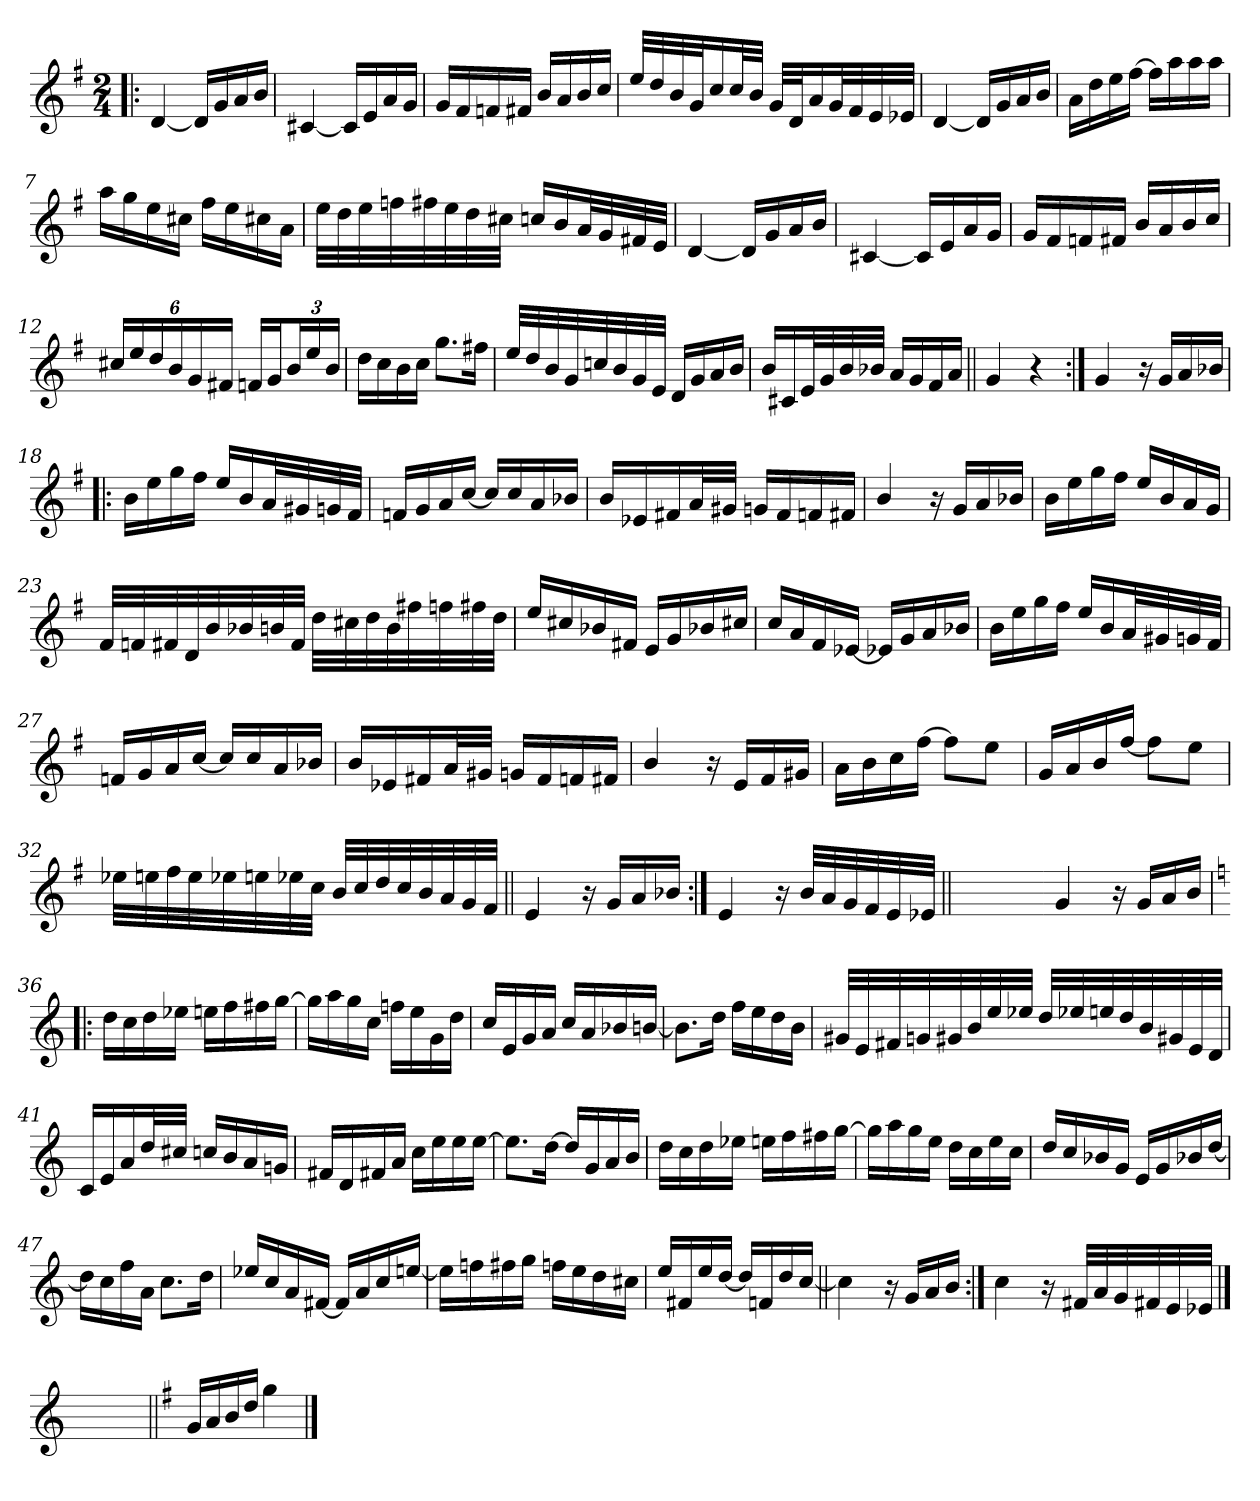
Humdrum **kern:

**kern
*part1
*staff1
*clefG2
*k[f#]
*G:
*M2/4
=1!|:
[4d/
16d/LL]
16g/
16a/
16b/JJ
=2
[4c#X/
16c#/LL]
16e/
16a/
16g/JJ
=3
16g/LL
16f#/
16fn/
16f#X/JJ
16b/LL
16a/
16b/
16cc/JJ
=4
32ee/LLL
32dd/
32b/
32g/J
16cc/
32cc/L
32b/JJJ
32g/LLL
32d/J
16a/
32g/L
32f#/
32e/
32e-X/JJJ
!!LO:LB:g=z
=5
[4d/
16d/LL]
16g/
16a/
16b/JJ
=6
16a\LL
16dd\
16ee\
[16ff#\JJ
16ff#\LL]
16aa\
16aa\
16aa\JJ
=7
16aa\LL
16gg\
16ee\
16cc#X\JJ
16ff#\LL
16ee\
16cc#X\
16a\JJ
=8
32ee\LLL
32dd\
32ee\
32ffn\
32ff#X\
32ee\
32dd\
32cc#X\JJJ
16ccn/LL
16b/
32a/L
32g/
32f#X/
32e/JJJ
!!LO:LB:g=z
=9
[4d/
16d/LL]
16g/
16a/
16b/JJ
=10
[4c#X/
16c#/LL]
16e/
16a/
16g/JJ
=11
16g/LL
16f#/
16fn/
16f#X/JJ
16b/LL
16a/
16b/
16cc/JJ
=12
24cc#X/LL
24ee/
24dd/
24b/
24g/
24f#X/JJ
16fn/LL
16g/J
24b/L
24ee/
24b/JJ
=13
16dd\LL
16cc\
16b\
16cc\JJ
8.gg\L
16ff#X\Jk
!!LO:LB:g=z
=14
32ee/LLL
32dd/
32b/
32g/
32ccn/
32b/
32g/
32e/JJJ
16d/LL
16g/
16a/
16b/JJ
=15
16b/LL
16c#X/
32e/L
32g/
32b/
32b-X/JJJ
16a/LL
16g/
16f#/
16a/JJ
=16||
4g/
4r
=17:|!
4g/
16r
16g/LL
16a/
16b-X/JJ
!!LO:LB:g=z
=18!|:
16b\LL
16ee\
16gg\
16ff#\JJ
16ee/LL
16b/
32a/L
32g#X/
32gn/
32f#/JJJ
=19
16fn/LL
16g/
16a/
[16cc/JJ
16cc/LL]
16cc/
16a/
16b-X/JJ
=20
16b/LL
16e-X/
16f#X/
32a/L
32g#X/JJJ
16gn/LL
16f#/
16fn/
16f#X/JJ
=21
4b/
16r
16g/LL
16a/
16b-X/JJ
!!LO:LB:g=z
=22
16b\LL
16ee\
16gg\
16ff#\JJ
16ee/LL
16b/
16a/
16g/JJ
=23
32f#/LLL
32fn/
32f#X/
32d/
32b/
32b-X/
32bn/
32f#/JJJ
32dd\LLL
32cc#X\
32dd\
32b\
32ff#X\
32ffn\
32ff#X\
32dd\JJJ
=24
16ee/LL
16cc#X/
16b-X/
16f#X/JJ
16e/LL
16g/
16b-X/
16cc#X/JJ
!!LO:LB:g=z
=25
16cc/LL
16a/
16f#/
[16e-X/JJ
16e-X/LL]
16g/
16a/
16b-X/JJ
=26
16b\LL
16ee\
16gg\
16ff#\JJ
16ee/LL
16b/
32a/L
32g#X/
32gn/
32f#/JJJ
=27
16fn/LL
16g/
16a/
[16cc/JJ
16cc/LL]
16cc/
16a/
16b-X/JJ
=28
16b/LL
16e-X/
16f#X/
32a/L
32g#X/JJJ
16gn/LL
16f#/
16fn/
16f#X/JJ
!!LO:LB:g=z
=29
4b/
16r
16e/LL
16f#/
16g#X/JJ
=30
16a\LL
16b\
16cc\
[16ff#\JJ
8ff#\L]
8ee\J
=31
16g/LL
16a/
16b/
[16ff#/JJ
8ff#\L]
8ee\J
=32
32ee-X\LLL
32een\
32ff#\
32ee\
32ee-X\
32een\
32ee-X\
32cc\JJJ
32b/LLL
32cc/
32dd/
32cc/
32b/
32a/
32g/
32f#/JJJ
!!LO:LB:g=z
=33||
4e/
16r
16g/LL
16a/
16b-X/JJ
=34:|!
4e/
16r
32b/LLL
32a/
32g/
32f#/
32e/
32e-X/JJJ
=34X341||
2ryy
!!LO:PB:g=z
=35-
4g/
16r
16g/LL
16a/
16b/JJ
=36!|:
*k[]
*C:
16dd\LL
16cc\
16dd\
16ee-X\JJ
16een\LL
16ff\
16ff#X\
[16gg\JJ
=37
16gg\LL]
16aa\
16gg\
16cc\JJ
16ffn\LL
16ee\
16g\
16dd\JJ
=38
16cc/LL
16e/
16g/
16a/JJ
16cc/LL
16a/
16b-X/
[16bn/JJ
=39
8.b\L]
16dd\Jk
16ff\LL
16ee\
16dd\
16b\JJ
!!LO:LB:g=z
=40
32g#X/LLL
32e/
32f#X/
32gn/
32g#X/
32b/
32ee/
32ee-X/JJJ
32dd/LLL
32ee-X/
32een/
32dd/
32b/
32g#X/
32e/
32d/JJJ
=41
16c/LL
16e/
16a/
32dd/L
32cc#X/JJJ
16ccn/LL
16b/
16a/
16gn/JJ
=42
16f#X/LL
16d/
16f#X/
16a/JJ
16cc\LL
16ee\
16ee\
[16ee\JJ
!!LO:LB:g=z
=43
8.ee\L]
[16dd\Jk
16dd/LL]
16g/
16a/
16b/JJ
=44
16dd\LL
16cc\
16dd\
16ee-X\JJ
16een\LL
16ff\
16ff#X\
[16gg\JJ
=45
16gg\LL]
16aa\
16gg\
16ee\JJ
16dd\LL
16cc\
16ee\
16cc\JJ
=46
16dd/LL
16cc/
16b-X/
16g/JJ
16e/LL
16g/
16b-X/
[16dd/JJ
!!LO:LB:g=z
=47
16dd\LL]
16cc\
16ff\
16a\JJ
8.cc\L
16dd\Jk
=48
16ee-X/LL
16cc/
16a/
[16f#X/JJ
16f#/LL]
16a/
16cc/
[16een/JJ
=49
16ee\LL]
16ffn\
16ff#X\
16gg\JJ
16ffn\LL
16ee\
16dd\
16cc#X\JJ
=50
16ee/LL
16f#X/
16ee/
[16dd/JJ
16dd/LL]
16fn/
16dd/
[16cc/JJ
!!LO:LB:g=z
=51||
4cc\]
16r
16g/LL
16a/
16b/JJ
=52:|!
4cc\
16r
32f#X/LLL
32a/
32g/
32f#X/
32e/
32e-X/JJJ
==53
2ryy
=54||
*k[f#]
*G:
16g/LL
16a/
16b/
16dd/JJ
4gg\
==
*-
